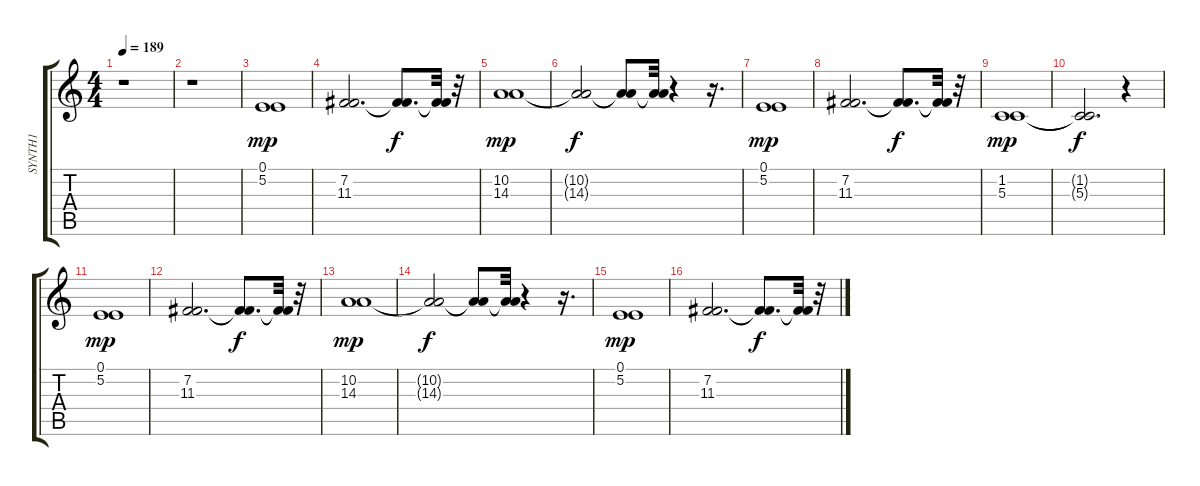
\track ("SYNTH1" "SYNTH1") {instrument percussiveorgan}
\staff {score tabs}
\tuning (E4 B3 G3 D3 A2 E2) {hide}
\ts (4 4)
\tempo 189
\clef g2
\ks c
r.1{dy f} |
r.1 |
(0.1 5.2).1{dy mp} |
(7.2 11.3).2{d} (7.2{t} 11.3{t}).8{d dy f} (7.2{t} 11.3{t}).32 r.32 |
(10.2 14.3).1{dy mp} |
(10.2{t} 14.3{t}).2{dy f} (10.2{t} 14.3{t}).8 (10.2{t} 14.3{t}).32 r.4 r.16{d} |
(0.1 5.2).1{dy mp volume 11} |
(7.2 11.3).2{d} (7.2{t} 11.3{t}).8{d dy f} (7.2{t} 11.3{t}).32 r.32 |
(1.2 5.3).1{dy mp} |
(1.2{t} 5.3{t}).2{d dy f} r.4 |
(0.1 5.2).1{dy mp volume 11} |
(7.2 11.3).2{d} (7.2{t} 11.3{t}).8{d dy f} (7.2{t} 11.3{t}).32 r.32 |
(10.2 14.3).1{dy mp} |
(10.2{t} 14.3{t}).2{dy f} (10.2{t} 14.3{t}).8 (10.2{t} 14.3{t}).32 r.4 r.16{d} |
(0.1 5.2).1{dy mp volume 11} |
(7.2 11.3).2{d} (7.2{t} 11.3{t}).8{d dy f} (7.2{t} 11.3{t}).32 r.32
